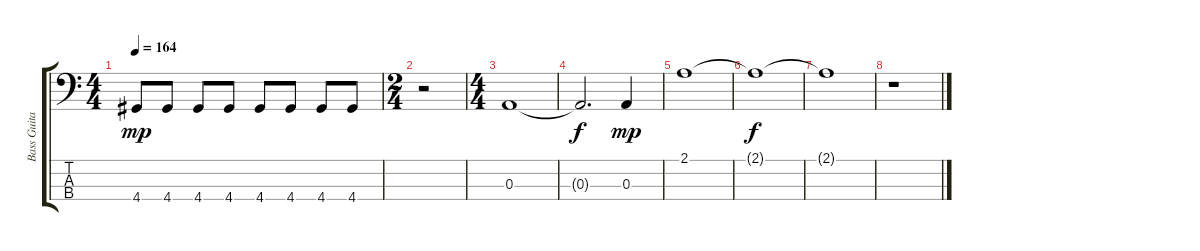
\track ("Bass Guitar" "Bass Guita") {instrument electricbasspick}
\staff {score tabs}
\tuning (G2 D2 A1 E1) {hide}
\ts (4 4)
\tempo 164
\clef f4
\ks c
4.4.8{dy mp} 4.4.8 4.4.8 4.4.8 4.4.8 4.4.8 4.4.8 4.4.8 |
\ts (2 4)
r.2 |
\ts (4 4)
0.3.1 |
0.3{t}.2{d dy f} 0.3.4{dy mp} |
2.1.1 |
2.1{t}.1{dy f} |
2.1{t}.1 |
r.1
